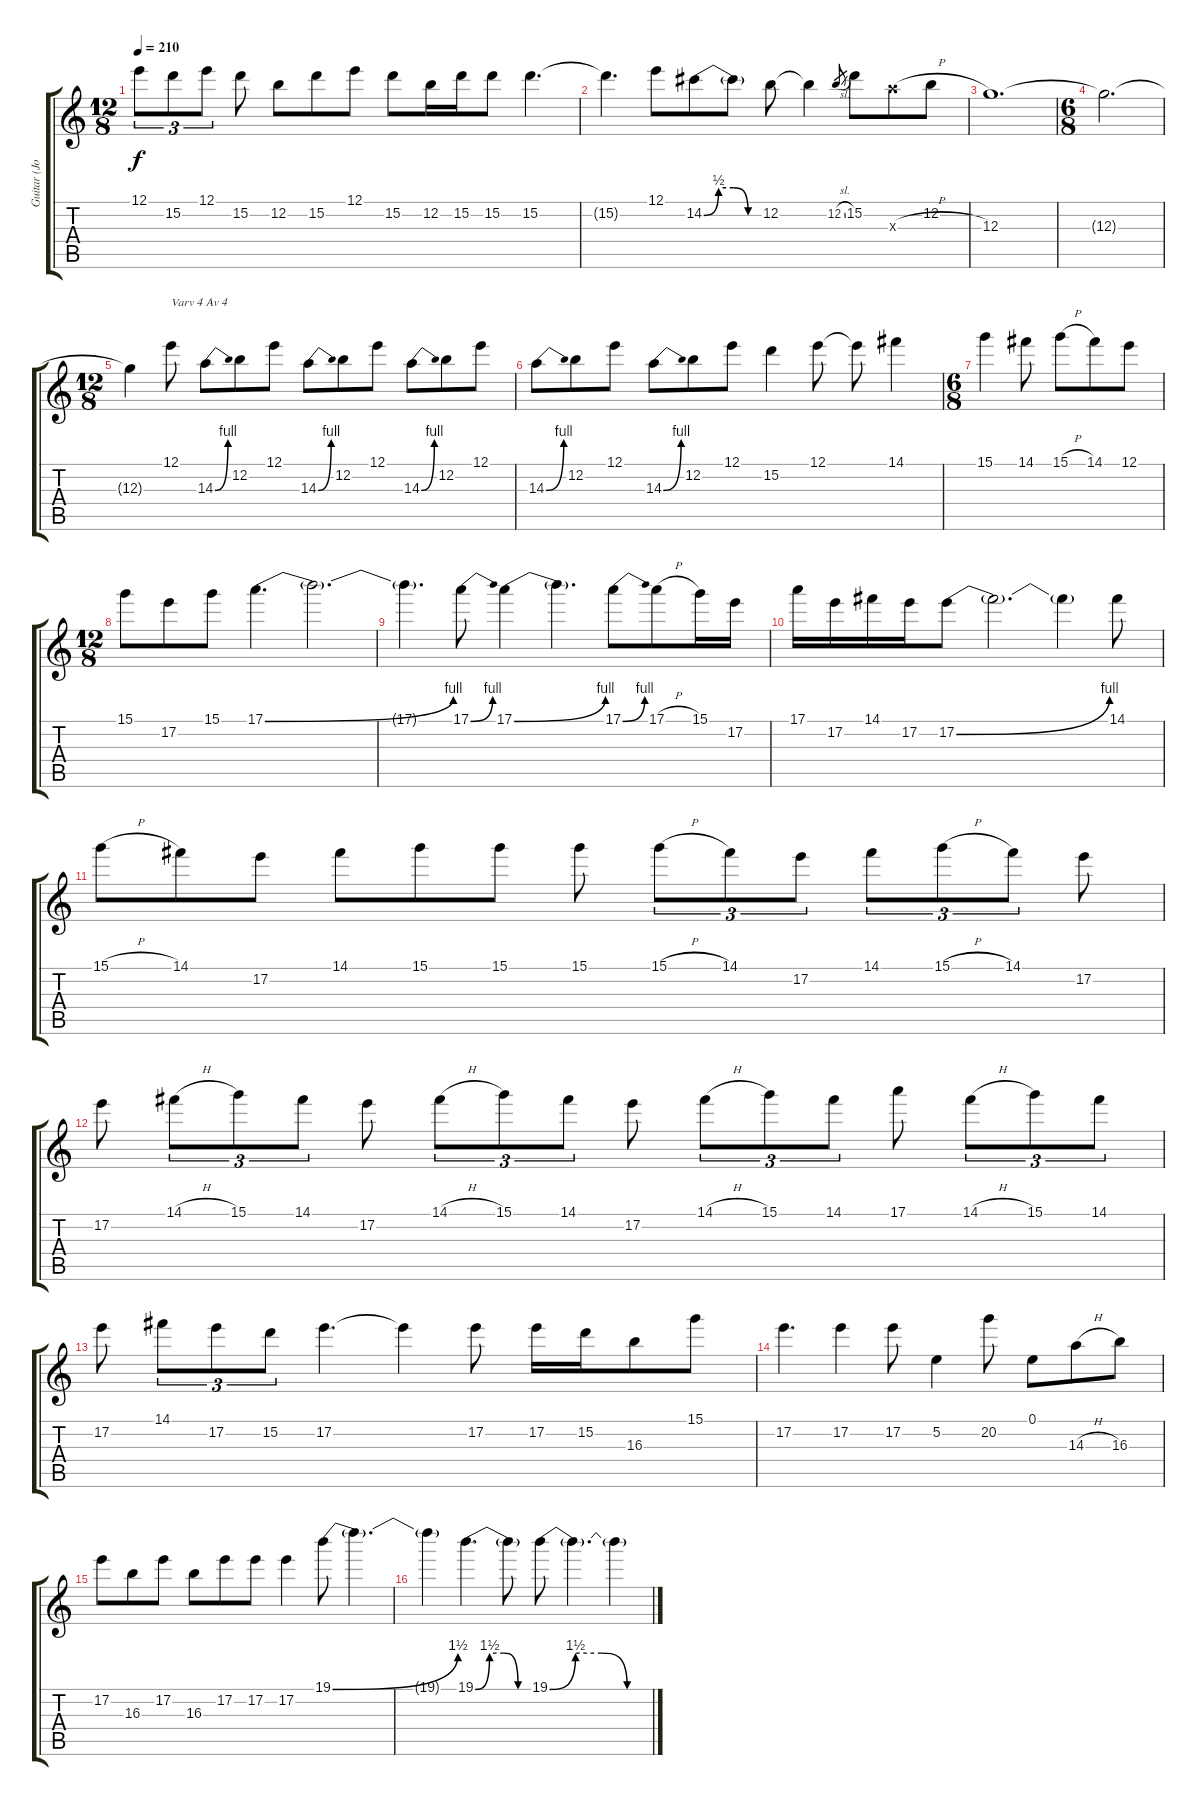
\track ("Guitar (Johan) " "Guitar (Jo") {instrument overdrivenguitar}
\staff {score tabs}
\tuning (E4 B3 G3 D3 A2 E2) {hide}
\ts (12 8)
\tempo 210
\clef g2
\ks c
12.1.8{tu (3 2) dy f} 15.2.8{tu (3 2)} 12.1.8{tu (3 2)} 15.2.8 12.2.8 15.2.8 12.1.8 15.2.8 12.2.16 15.2.16 15.2.8 15.2.4{d} |
15.2{t}.4{d} 12.1.8 14.2{be (custom 0 0 15 2 30 2 45 0 60 0)}.8 14.2{t}.8 12.2.8 12.2{t}.4 12.2{sl}.8{gr} 15.2.8 14.3{h x}.8 12.2.8 |
12.3.1{d} |
\ts (6 8)
12.3{t}.2{d} |
\ts (12 8)
12.3{t}.4 12.1.8{txt "Varv 4 Av 4"} 14.3{be (bend 0 0 60 4)}.8 12.2.8 12.1.8 14.3{be (bend 0 0 60 4)}.8 12.2.8 12.1.8 14.3{be (bend 0 0 60 4)}.8 12.2.8 12.1.8 |
14.3{be (bend 0 0 60 4)}.8 12.2.8 12.1.8 14.3{be (bend 0 0 60 4)}.8 12.2.8 12.1.8 15.2.4 12.1.8 12.1{t}.8 14.1.4 |
\ts (6 8)
15.1.4 14.1.8 15.1{h}.8 14.1.8 12.1.8 |
\ts (12 8)
15.1.8 17.2.8 15.1.8 17.1{be (bend 0 0 60 4)}.4{d} 17.1{t}.2{d} |
17.1{t}.4{d} 17.1{be (bend 0 0 60 4)}.8 17.1{be (bend 0 0 60 4)}.4 17.1{t}.4{d} 17.1{be (bend 0 0 60 4)}.8 17.1{h}.8 15.1.16 17.2.16 |
17.1.16 17.2.16 14.1.16 17.2.16 17.2{be (bend 0 0 60 4)}.8 17.2{t}.2{d} 17.2{t}.4 14.1.8 |
15.1{h}.8 14.1.8 17.2.8 14.1.8 15.1.8 15.1.8 15.1.8 15.1{h}.8{tu (3 2)} 14.1.8{tu (3 2)} 17.2.8{tu (3 2)} 14.1.8{tu (3 2)} 15.1{h}.8{tu (3 2)} 14.1.8{tu (3 2)} 17.2.8 |
17.2.8 14.1{h}.8{tu (3 2)} 15.1.8{tu (3 2)} 14.1.8{tu (3 2)} 17.2.8 14.1{h}.8{tu (3 2)} 15.1.8{tu (3 2)} 14.1.8{tu (3 2)} 17.2.8 14.1{h}.8{tu (3 2)} 15.1.8{tu (3 2)} 14.1.8{tu (3 2)} 17.1.8 14.1{h}.8{tu (3 2)} 15.1.8{tu (3 2)} 14.1.8{tu (3 2)} |
17.2.8 14.1.8{tu (3 2)} 17.2.8{tu (3 2)} 15.2.8{tu (3 2)} 17.2.4{d} 17.2{t}.4 17.2.8 17.2.16 15.2.16 16.3.8 15.1.8 |
17.2.4{d} 17.2.4 17.2.8 5.2.4 20.2.8 0.1.8 14.3{h}.8 16.3.8 |
17.2.8 16.3.8 17.2.8 16.3.8 17.2.8 17.2.8 17.2.4 19.1{be (bend 0 0 60 6)}.8 19.1{t}.4{d} |
19.1{t}.4 19.1{be (custom 0 0 15 6 30 6 45 0 60 0)}.4{d} 19.1{t}.8 19.1{be (custom 0 0 15 6 30 6 45 0 60 0)}.8 19.1{t}.4{d} 19.1{t}.4
